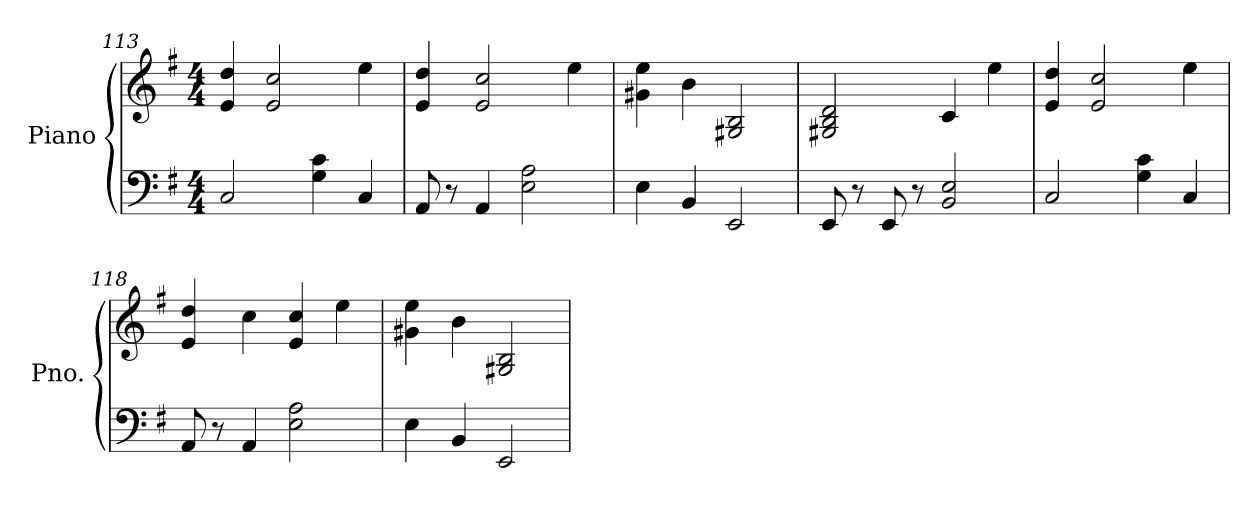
**kern	**kern
*part1	*part1
*staff2	*staff1
*I"Piano	*
*I'Pno.	*
*clefF4	*clefG2
*k[f#]	*k[f#]
*M4/4	*M4/4
=113	=113
2C/	4e/ 4dd/
.	2e/ 2cc/
4G\ 4c\	.
4C/	4ee\
=114	=114
8AA/	4e/ 4dd/
8r	.
4AA/	2e/ 2cc/
2E\ 2A\	.
.	4ee\
=115	=115
4E\	4g#X\ 4ee\
4BB/	4b\
2EE/	2G#X/ 2B/
=116	=116
8EE/	2G#X/ 2B/ 2d/
8r	.
8EE/	.
8r	.
2BB/ 2E/	4c/
.	4ee\
!!LO:LB:g=z
=117	=117
2C/	4e/ 4dd/
.	2e/ 2cc/
4G\ 4c\	.
4C/	4ee\
=118	=118
8AA/	4e/ 4dd/
8r	.
4AA/	4cc\
2E\ 2A\	4e/ 4cc/
.	4ee\
=119	=119
4E\	4g#X\ 4ee\
4BB/	4b\
2EE/	2G#X/ 2B/
=	=
*-	*-
